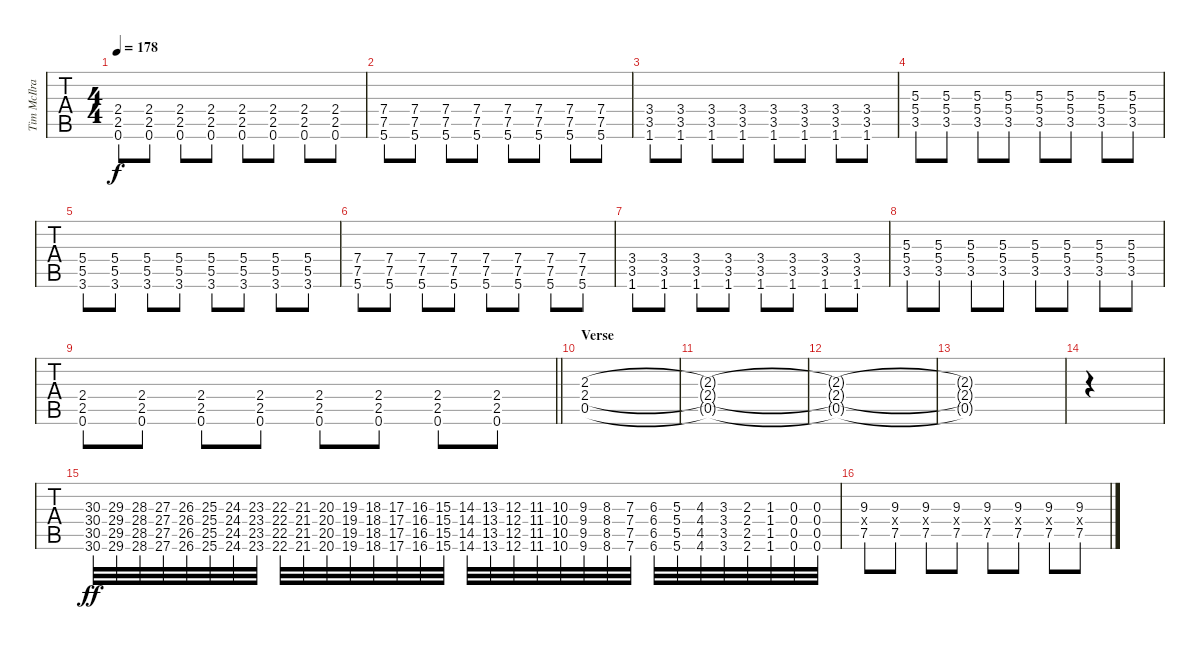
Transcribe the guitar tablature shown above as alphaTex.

\track ("Tim McIlrath - Guitar Two" "Tim McIlra") {instrument distortionguitar}
\staff {tabs}
\tuning (Eb4 Bb3 Gb3 Db3 Ab2 Eb2) {hide}
\ts (4 4)
\tempo 178
\clef g2
\ks c
(2.4 2.5 0.6).8{dy f} (2.4 2.5 0.6).8 (2.4 2.5 0.6).8 (2.4 2.5 0.6).8 (2.4 2.5 0.6).8 (2.4 2.5 0.6).8 (2.4 2.5 0.6).8 (2.4 2.5 0.6).8 |
(7.4 7.5 5.6).8 (7.4 7.5 5.6).8 (7.4 7.5 5.6).8 (7.4 7.5 5.6).8 (7.4 7.5 5.6).8 (7.4 7.5 5.6).8 (7.4 7.5 5.6).8 (7.4 7.5 5.6).8 |
(3.4 3.5 1.6).8 (3.4 3.5 1.6).8 (3.4 3.5 1.6).8 (3.4 3.5 1.6).8 (3.4 3.5 1.6).8 (3.4 3.5 1.6).8 (3.4 3.5 1.6).8 (3.4 3.5 1.6).8 |
(5.3 5.4 3.5).8 (5.3 5.4 3.5).8 (5.3 5.4 3.5).8 (5.3 5.4 3.5).8 (5.3 5.4 3.5).8 (5.3 5.4 3.5).8 (5.3 5.4 3.5).8 (5.3 5.4 3.5).8 |
(5.4 5.5 3.6).8 (5.4 5.5 3.6).8 (5.4 5.5 3.6).8 (5.4 5.5 3.6).8 (5.4 5.5 3.6).8 (5.4 5.5 3.6).8 (5.4 5.5 3.6).8 (5.4 5.5 3.6).8 |
(7.4 7.5 5.6).8 (7.4 7.5 5.6).8 (7.4 7.5 5.6).8 (7.4 7.5 5.6).8 (7.4 7.5 5.6).8 (7.4 7.5 5.6).8 (7.4 7.5 5.6).8 (7.4 7.5 5.6).8 |
(3.4 3.5 1.6).8 (3.4 3.5 1.6).8 (3.4 3.5 1.6).8 (3.4 3.5 1.6).8 (3.4 3.5 1.6).8 (3.4 3.5 1.6).8 (3.4 3.5 1.6).8 (3.4 3.5 1.6).8 |
(5.3 5.4 3.5).8 (5.3 5.4 3.5).8 (5.3 5.4 3.5).8 (5.3 5.4 3.5).8 (5.3 5.4 3.5).8 (5.3 5.4 3.5).8 (5.3 5.4 3.5).8 (5.3 5.4 3.5).8 |
\barLineRight lightlight
(2.4 2.5 0.6).8 (2.4 2.5 0.6).8 (2.4 2.5 0.6).8 (2.4 2.5 0.6).8 (2.4 2.5 0.6).8 (2.4 2.5 0.6).8 (2.4 2.5 0.6).8 (2.4 2.5 0.6).8 |
\section ("" "Verse")
(2.3 2.4 0.5).1 |
(2.3{t} 2.4{t} 0.5{t}).1 |
(2.3{t} 2.4{t} 0.5{t}).1{volume 0} |
(2.3{t} 2.4{t} 0.5{t}).1 |
|
(30.3 30.4 30.5 30.6).32{dy ff} (29.3 29.4 29.5 29.6).32 (28.3 28.4 28.5 28.6).32 (27.3 27.4 27.5 27.6).32 (26.3 26.4 26.5 26.6).32 (25.3 25.4 25.5 25.6).32 (24.3 24.4 24.5 24.6).32 (23.3 23.4 23.5 23.6).32 (22.3 22.4 22.5 22.6).32 (21.3 21.4 21.5 21.6).32 (20.3 20.4 20.5 20.6).32 (19.3 19.4 19.5 19.6).32 (18.3 18.4 18.5 18.6).32 (17.3 17.4 17.5 17.6).32 (16.3 16.4 16.5 16.6).32 (15.3 15.4 15.5 15.6).32 (14.3 14.4 14.5 14.6).32 (13.3 13.4 13.5 13.6).32 (12.3 12.4 12.5 12.6).32 (11.3 11.4 11.5 11.6).32 (10.3 10.4 10.5 10.6).32 (9.3 9.4 9.5 9.6).32 (8.3 8.4 8.5 8.6).32 (7.3 7.4 7.5 7.6).32 (6.3 6.4 6.5 6.6).32 (5.3 5.4 5.5 5.6).32 (4.3 4.4 4.5 4.6).32 (3.3 3.4 3.5 3.6).32 (2.3 2.4 2.5 2.6).32 (1.3 1.4 1.5 1.6).32 (0.3 0.4 0.5 0.6).32 (0.3 0.4 0.5 0.6).32 |
(9.3 7.4{x} 7.5).8 (9.3 7.4{x} 7.5).8 (9.3 7.4{x} 7.5).8 (9.3 7.4{x} 7.5).8 (9.3 7.4{x} 7.5).8 (9.3 7.4{x} 7.5).8 (9.3 7.4{x} 7.5).8 (9.3 7.4{x} 7.5).8
